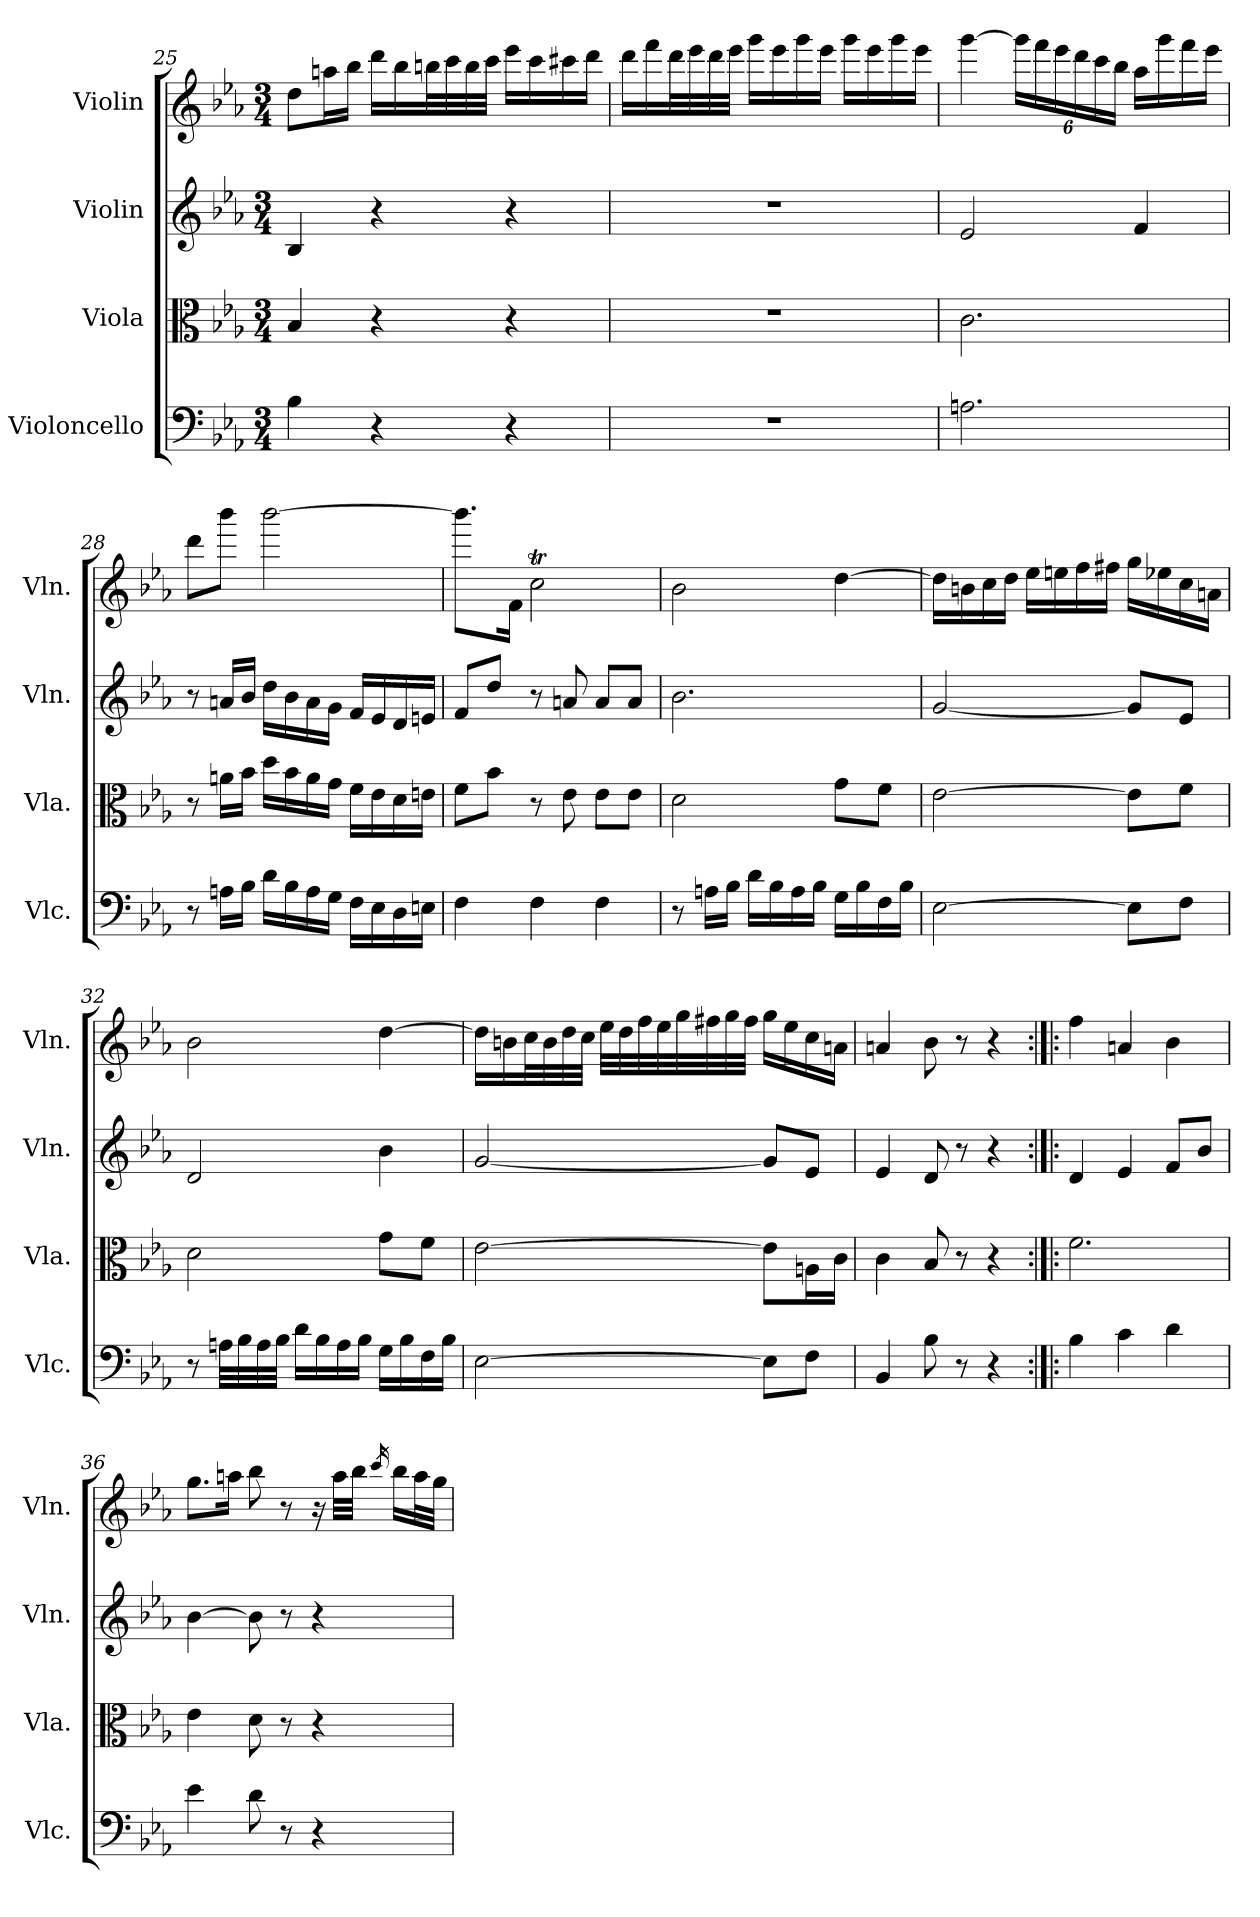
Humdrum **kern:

**kern	**kern	**kern	**kern
*part4	*part3	*part2	*part1
*staff4	*staff3	*staff2	*staff1
*I"Violoncello	*I"Viola	*I"Violin	*I"Violin
*I'Vlc.	*I'Vla.	*I'Vln.	*I'Vln.
*clefF4	*clefC3	*clefG2	*clefG2
*k[b-e-a-]	*k[b-e-a-]	*k[b-e-a-]	*k[b-e-a-]
*E-:	*E-:	*E-:	*E-:
*M3/4	*M3/4	*M3/4	*M3/4
=25	=25	=25	=25
4B-\	4B-/	4B-/	8dd\L
.	.	.	16aan\L
.	.	.	16bb-\JJ
4r	4r	4r	16ddd\LL
.	.	.	16bb-\
.	.	.	32bbn\L
.	.	.	32ccc\
.	.	.	32bb\
.	.	.	32ccc\JJJ
4r	4r	4r	16eee-\LL
.	.	.	16ccc\
.	.	.	16ccc#X\
.	.	.	16ddd\JJ
=26	=26	=26	=26
2.r	2.r	2.r	16ddd\LL
.	.	.	16fff\
.	.	.	32ddd\L
.	.	.	32eee-\
.	.	.	32ddd\
.	.	.	32eee-\JJJ
.	.	.	16ggg\LL
.	.	.	16eee-\
.	.	.	16ggg\
.	.	.	16eee-\JJ
.	.	.	16ggg\LL
.	.	.	16eee-\
.	.	.	16ggg\
.	.	.	16eee-\JJ
=27	=27	=27	=27
2.An\	2.c\	2e-/	[4ggg\
*	*	*	*Xbrackettup
.	.	.	24ggg\LL]
.	.	.	24fff\
.	.	.	24eee-\
.	.	.	24ddd\
.	.	.	24ccc\
.	.	.	24bb-\JJ
.	.	4f/	16aa-\LL
.	.	.	16ggg\
.	.	.	16fff\
.	.	.	16eee-\JJ
=28	=28	=28	=28
8r	8r	8r	8ddd\L
16An\LL	16an\LL	16an/LL	8bbb-\J
16B-\JJ	16b-\JJ	16b-/JJ	.
16d\LL	16dd\LL	16dd\LL	[2bbb-\
16B-\	16b-\	16b-\	.
16A\	16a\	16a\	.
16G\JJ	16g\JJ	16g\JJ	.
16F\LL	16f\LL	16f/LL	.
16E-\	16e-\	16e-/	.
16D\	16d\	16d/	.
16En\JJ	16en\JJ	16en/JJ	.
=29	=29	=29	=29
4F\	8f\L	8f/L	8.bbb-\L]
.	8b-\J	8dd/J	.
.	.	.	16f\Jk
4F\	8r	8r	2ccT\
.	8e-\	8an/	.
4F\	8e-\L	8a/L	.
.	8e-\J	8a/J	.
=30	=30	=30	=30
8r	2d\	2.b-\	2b-\
16An\LL	.	.	.
16B-\JJ	.	.	.
16d\LL	.	.	.
16B-\	.	.	.
16A\	.	.	.
16B-\JJ	.	.	.
16G\LL	8g\L	.	[4dd\
16B-\	.	.	.
16F\	8f\J	.	.
16B-\JJ	.	.	.
=31	=31	=31	=31
[2E-\	[2e-\	[2g/	16dd\LL]
.	.	.	16bn\
.	.	.	16cc\
.	.	.	16dd\JJ
.	.	.	16ee-\LL
.	.	.	16een\
.	.	.	16ff\
.	.	.	16ff#X\JJ
8E-\L]	8e-\L]	8g/L]	16gg\LL
.	.	.	16ee-X\
8F\J	8f\J	8e-/J	16cc\
.	.	.	16an\JJ
=32	=32	=32	=32
8r	2d\	2d/	2b-\
32An\LLL	.	.	.
32B-\	.	.	.
32A\	.	.	.
32B-\JJJ	.	.	.
16d\LL	.	.	.
16B-\	.	.	.
16A\	.	.	.
16B-\JJ	.	.	.
16G\LL	8g\L	4b-\	[4dd\
16B-\	.	.	.
16F\	8f\J	.	.
16B-\JJ	.	.	.
=33	=33	=33	=33
[2E-\	[2e-\	[2g/	16dd\LL]
.	.	.	16bn\
.	.	.	32cc\L
.	.	.	32b\
.	.	.	32dd\
.	.	.	32cc\JJJ
.	.	.	32ee-\LLL
.	.	.	32dd\
.	.	.	32ff\
.	.	.	32ee-\
.	.	.	32gg\
.	.	.	32ff#X\
.	.	.	32gg\
.	.	.	32ff#\JJJ
8E-\L]	8e-\L]	8g/L]	16gg\LL
.	.	.	16ee-\
8F\J	16An\L	8e-/J	16cc\
.	16c\JJ	.	16an\JJ
=34	=34	=34	=34
4BB-/	4c\	4e-/	4an/
8B-\	8B-/	8d/	8b-\
8r	8r	8r	8r
4r	4r	4r	4r
=35:|!|:	=35:|!|:	=35:|!|:	=35:|!|:
4B-\	2.f\	4d/	4ff\
4c\	.	4e-/	4an/
4d\	.	8f/L	4b-\
.	.	8b-/J	.
=36	=36	=36	=36
4e-\	4e-\	[4b-\	8.gg\L
.	.	.	16aan\Jk
8d\	8d\	8b-\]	8bb-\
8r	8r	8r	8r
4r	4r	4r	16r
.	.	.	32aa\LLL
.	.	.	32bb-\JJJ
.	.	.	16qccc/
.	.	.	16bb-\LL
.	.	.	32aa\L
.	.	.	32gg\JJJ
=	=	=	=
*-	*-	*-	*-
